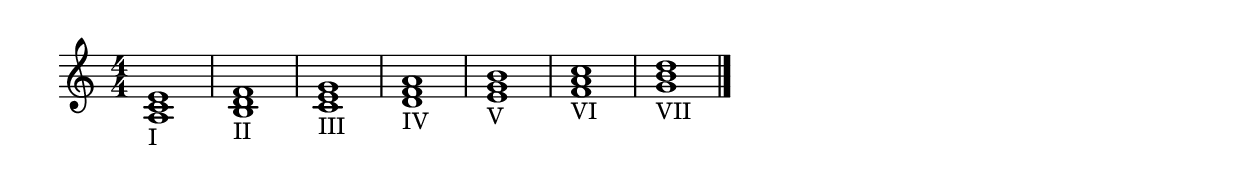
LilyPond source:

\version "2.18.2"
\header {
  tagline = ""
}

\score {

\new Staff \relative c' {
  \numericTimeSignature
  \time 4/4
  <a c e>1 -"I" |
  <b d f>  -"II"|
  <c e g> -"III" |
  <d f a> -"IV" |
  <e g b> -"V" |
  <f a c> -"VI"|
  <g b d> -"VII" \bar "|."
}

\layout {
    %  ragged-last = ##t
    %  line-width = 150\mm
    indent = 0\mm
}

%\midi {
%     \tempo 4 = 130
%}

} %score
